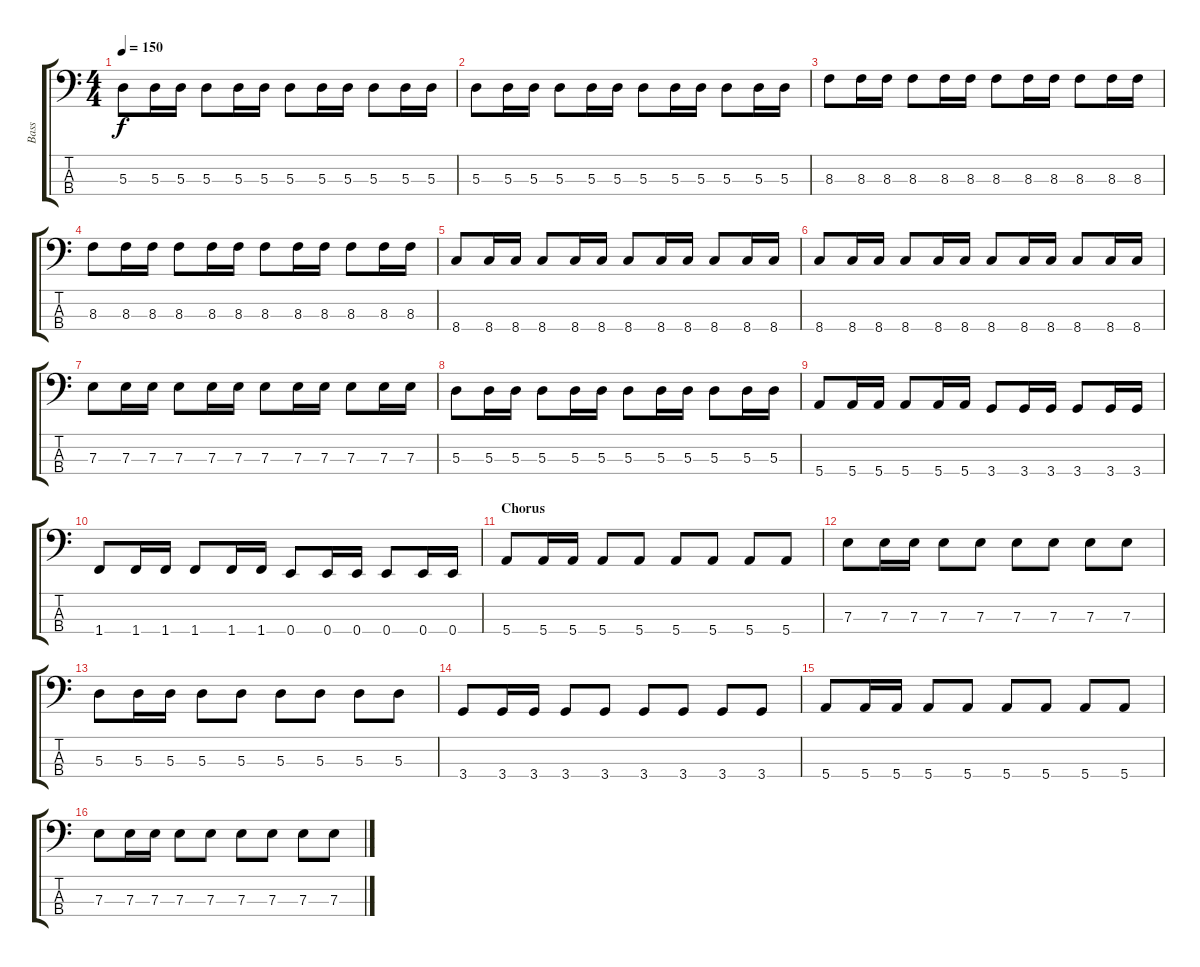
\track ("Bass" "Bass") {instrument electricbasspick}
\staff {score tabs}
\tuning (G2 D2 A1 E1) {hide}
\ts (4 4)
\tempo 150
\clef f4
\ks c
5.3.8{dy f} 5.3.16 5.3.16 5.3.8 5.3.16 5.3.16 5.3.8 5.3.16 5.3.16 5.3.8 5.3.16 5.3.16 |
5.3.8 5.3.16 5.3.16 5.3.8 5.3.16 5.3.16 5.3.8 5.3.16 5.3.16 5.3.8 5.3.16 5.3.16 |
8.3.8 8.3.16 8.3.16 8.3.8 8.3.16 8.3.16 8.3.8 8.3.16 8.3.16 8.3.8 8.3.16 8.3.16 |
8.3.8 8.3.16 8.3.16 8.3.8 8.3.16 8.3.16 8.3.8 8.3.16 8.3.16 8.3.8 8.3.16 8.3.16 |
8.4.8 8.4.16 8.4.16 8.4.8 8.4.16 8.4.16 8.4.8 8.4.16 8.4.16 8.4.8 8.4.16 8.4.16 |
8.4.8 8.4.16 8.4.16 8.4.8 8.4.16 8.4.16 8.4.8 8.4.16 8.4.16 8.4.8 8.4.16 8.4.16 |
7.3.8 7.3.16 7.3.16 7.3.8 7.3.16 7.3.16 7.3.8 7.3.16 7.3.16 7.3.8 7.3.16 7.3.16 |
5.3.8 5.3.16 5.3.16 5.3.8 5.3.16 5.3.16 5.3.8 5.3.16 5.3.16 5.3.8 5.3.16 5.3.16 |
5.4.8 5.4.16 5.4.16 5.4.8 5.4.16 5.4.16 3.4.8 3.4.16 3.4.16 3.4.8 3.4.16 3.4.16 |
1.4.8 1.4.16 1.4.16 1.4.8 1.4.16 1.4.16 0.4.8 0.4.16 0.4.16 0.4.8 0.4.16 0.4.16 |
\section ("" "Chorus")
5.4.8 5.4.16 5.4.16 5.4.8 5.4.8 5.4.8 5.4.8 5.4.8 5.4.8 |
7.3.8 7.3.16 7.3.16 7.3.8 7.3.8 7.3.8 7.3.8 7.3.8 7.3.8 |
5.3.8 5.3.16 5.3.16 5.3.8 5.3.8 5.3.8 5.3.8 5.3.8 5.3.8 |
3.4.8 3.4.16 3.4.16 3.4.8 3.4.8 3.4.8 3.4.8 3.4.8 3.4.8 |
5.4.8 5.4.16 5.4.16 5.4.8 5.4.8 5.4.8 5.4.8 5.4.8 5.4.8 |
7.3.8 7.3.16 7.3.16 7.3.8 7.3.8 7.3.8 7.3.8 7.3.8 7.3.8
